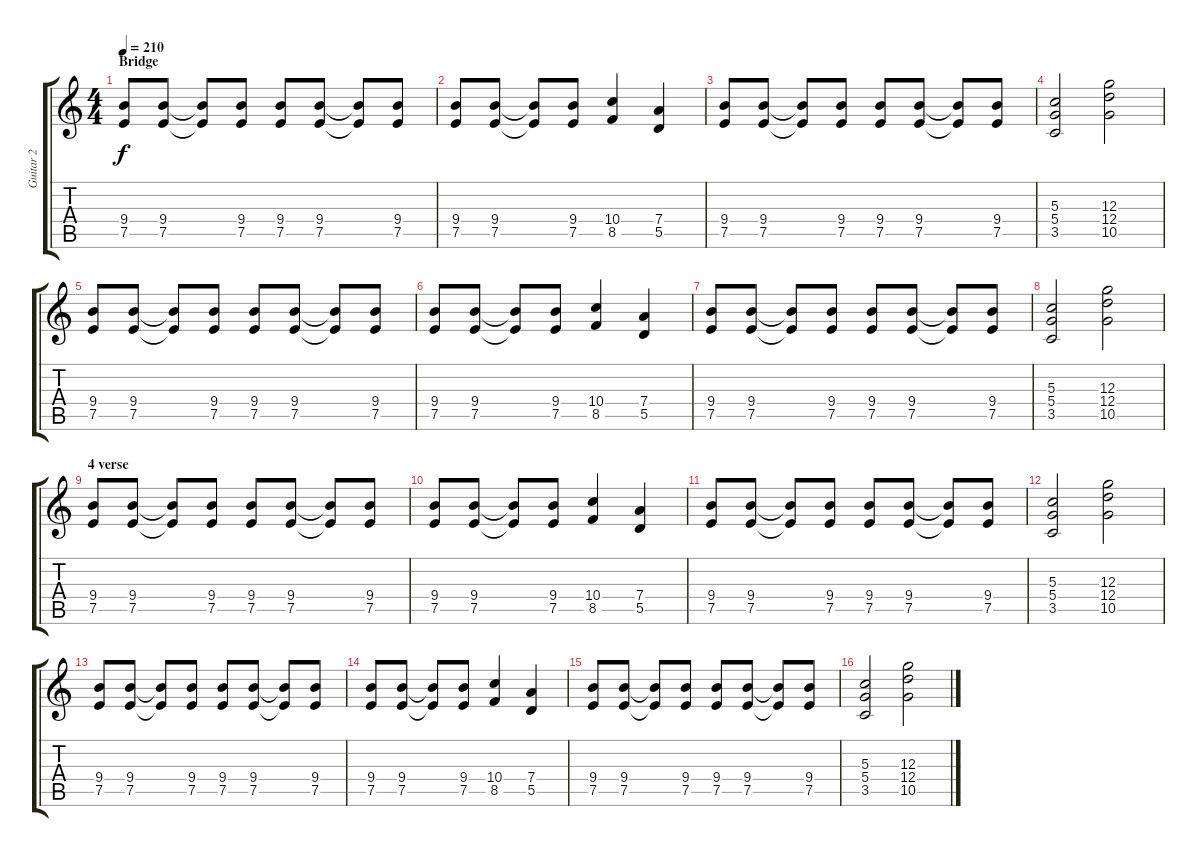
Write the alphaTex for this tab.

\track ("Guitar 2" "Guitar 2") {instrument distortionguitar}
\staff {score tabs}
\tuning (E4 B3 G3 D3 A2 E2) {hide}
\ts (4 4)
\section ("" "Bridge")
\tempo 210
\clef g2
\ks c
(9.4 7.5).8{dy f} (9.4 7.5).8 (9.4{t} 7.5{t}).8 (9.4 7.5).8 (9.4 7.5).8 (9.4 7.5).8 (9.4{t} 7.5{t}).8 (9.4 7.5).8 |
(9.4 7.5).8 (9.4 7.5).8 (9.4{t} 7.5{t}).8 (9.4 7.5).8 (10.4 8.5).4 (7.4 5.5).4 |
(9.4 7.5).8 (9.4 7.5).8 (9.4{t} 7.5{t}).8 (9.4 7.5).8 (9.4 7.5).8 (9.4 7.5).8 (9.4{t} 7.5{t}).8 (9.4 7.5).8 |
(5.3 5.4 3.5).2 (12.3 12.4 10.5).2 |
(9.4 7.5).8 (9.4 7.5).8 (9.4{t} 7.5{t}).8 (9.4 7.5).8 (9.4 7.5).8 (9.4 7.5).8 (9.4{t} 7.5{t}).8 (9.4 7.5).8 |
(9.4 7.5).8 (9.4 7.5).8 (9.4{t} 7.5{t}).8 (9.4 7.5).8 (10.4 8.5).4 (7.4 5.5).4 |
(9.4 7.5).8 (9.4 7.5).8 (9.4{t} 7.5{t}).8 (9.4 7.5).8 (9.4 7.5).8 (9.4 7.5).8 (9.4{t} 7.5{t}).8 (9.4 7.5).8 |
(5.3 5.4 3.5).2 (12.3 12.4 10.5).2 |
\section ("" "4 verse")
(9.4 7.5).8 (9.4 7.5).8 (9.4{t} 7.5{t}).8 (9.4 7.5).8 (9.4 7.5).8 (9.4 7.5).8 (9.4{t} 7.5{t}).8 (9.4 7.5).8 |
(9.4 7.5).8 (9.4 7.5).8 (9.4{t} 7.5{t}).8 (9.4 7.5).8 (10.4 8.5).4 (7.4 5.5).4 |
(9.4 7.5).8 (9.4 7.5).8 (9.4{t} 7.5{t}).8 (9.4 7.5).8 (9.4 7.5).8 (9.4 7.5).8 (9.4{t} 7.5{t}).8 (9.4 7.5).8 |
(5.3 5.4 3.5).2 (12.3 12.4 10.5).2 |
(9.4 7.5).8 (9.4 7.5).8 (9.4{t} 7.5{t}).8 (9.4 7.5).8 (9.4 7.5).8 (9.4 7.5).8 (9.4{t} 7.5{t}).8 (9.4 7.5).8 |
(9.4 7.5).8 (9.4 7.5).8 (9.4{t} 7.5{t}).8 (9.4 7.5).8 (10.4 8.5).4 (7.4 5.5).4 |
(9.4 7.5).8 (9.4 7.5).8 (9.4{t} 7.5{t}).8 (9.4 7.5).8 (9.4 7.5).8 (9.4 7.5).8 (9.4{t} 7.5{t}).8 (9.4 7.5).8 |
(5.3 5.4 3.5).2 (12.3 12.4 10.5).2
